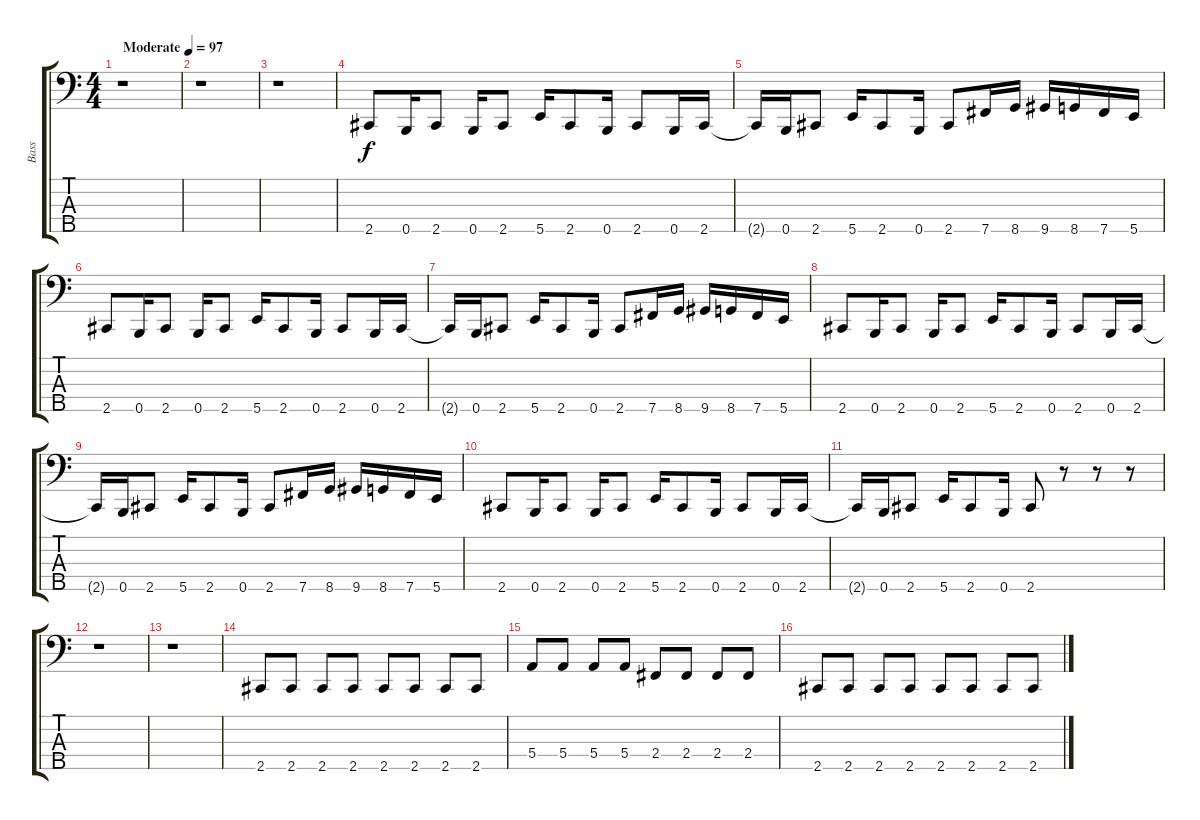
\track ("Bass" "Bass") {instrument electricbassfinger}
\staff {score tabs}
\tuning (G2 D2 A1 E1 B0) {hide}
\ts (4 4)
\tempo (97 "Moderate")
\clef f4
\ks c
r.1{dy f instrument electricbassfinger} |
r.1 |
r.1 |
\section ("" "")
2.5.8 0.5.16 2.5.8 0.5.16 2.5.8 5.5.16 2.5.8 0.5.16 2.5.8 0.5.16 2.5.16 |
2.5{t}.16 0.5.16 2.5.8 5.5.16 2.5.8 0.5.16 2.5.8 7.5.16 8.5.16 9.5.16 8.5.16 7.5.16 5.5.16 |
2.5.8 0.5.16 2.5.8 0.5.16 2.5.8 5.5.16 2.5.8 0.5.16 2.5.8 0.5.16 2.5.16 |
2.5{t}.16 0.5.16 2.5.8 5.5.16 2.5.8 0.5.16 2.5.8 7.5.16 8.5.16 9.5.16 8.5.16 7.5.16 5.5.16 |
2.5.8 0.5.16 2.5.8 0.5.16 2.5.8 5.5.16 2.5.8 0.5.16 2.5.8 0.5.16 2.5.16 |
2.5{t}.16 0.5.16 2.5.8 5.5.16 2.5.8 0.5.16 2.5.8 7.5.16 8.5.16 9.5.16 8.5.16 7.5.16 5.5.16 |
2.5.8 0.5.16 2.5.8 0.5.16 2.5.8 5.5.16 2.5.8 0.5.16 2.5.8 0.5.16 2.5.16 |
2.5{t}.16 0.5.16 2.5.8 5.5.16 2.5.8 0.5.16 2.5.8 r.8 r.8 r.8 |
\section ("" "")
r.1 |
r.1 |
\section ("" "")
2.5.8 2.5.8 2.5.8 2.5.8 2.5.8 2.5.8 2.5.8 2.5.8 |
5.4.8 5.4.8 5.4.8 5.4.8 2.4.8 2.4.8 2.4.8 2.4.8 |
2.5.8 2.5.8 2.5.8 2.5.8 2.5.8 2.5.8 2.5.8 2.5.8
